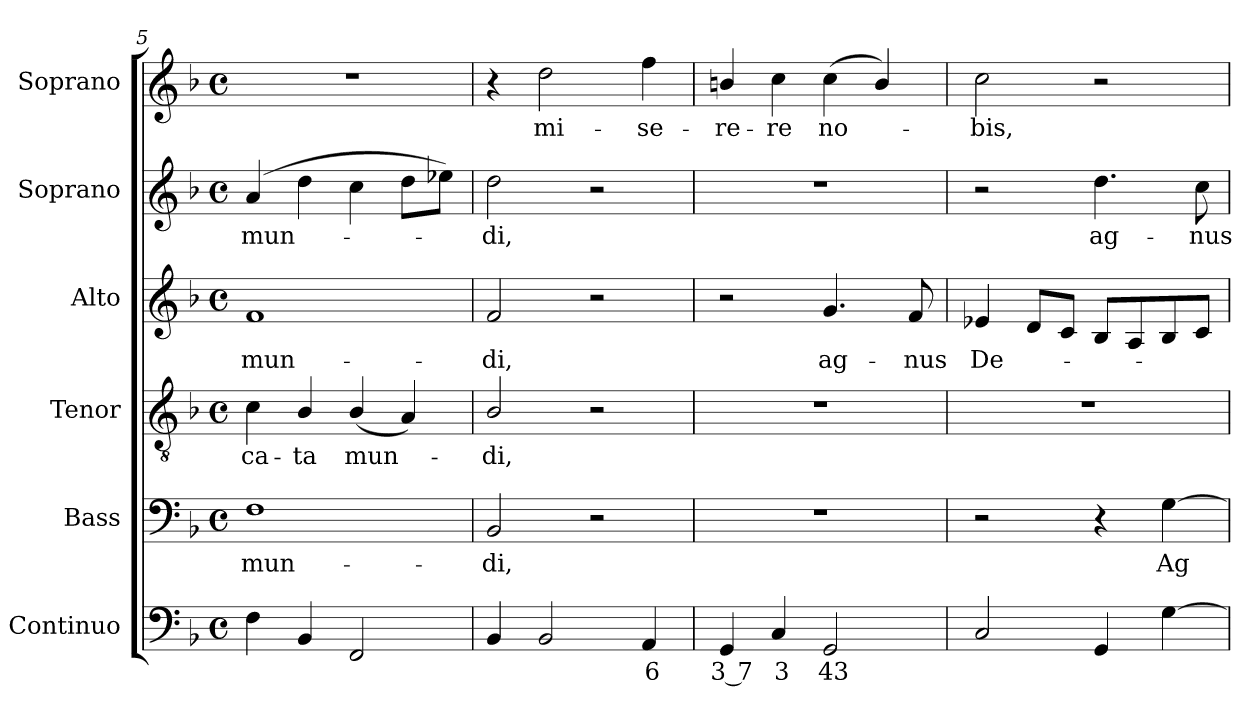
**kern	**text	**kern	**text	**kern	**text	**kern	**text	**kern	**text	**kern	**text
*part6	*part6	*part5	*part5	*part4	*part4	*part3	*part3	*part2	*part2	*part1	*part1
*staff6	*staff6	*staff5	*staff5	*staff4	*staff4	*staff3	*staff3	*staff2	*staff2	*staff1	*staff1
*I"Continuo	*	*I"Bass	*	*I"Tenor	*	*I"Alto	*	*I"Soprano	*	*I"Soprano	*
*I'Cont.	*	*I'B.	*	*I'T.	*	*I'A.	*	*I'S.	*	*I'S.	*
*clefF4	*	*clefF4	*	*clefGv2	*	*clefG2	*	*clefG2	*	*clefG2	*
*	*	*	*	*ITrd7c12	*	*	*	*	*	*	*
*k[b-]	*	*k[b-]	*	*k[b-]	*	*k[b-]	*	*k[b-]	*	*k[b-]	*
*F:	*	*F:	*	*F:	*	*F:	*	*F:	*	*F:	*
*M4/4	*	*M4/4	*	*M4/4	*	*M4/4	*	*M4/4	*	*M4/4	*
*met(c)	*	*met(c)	*	*met(c)	*	*met(c)	*	*met(c)	*	*met(c)	*
=5	=5	=5	=5	=5	=5	=5	=5	=5	=5	=5	=5
!	!	!	!LO:LY:b:color=#000000	!	!	!	!	!	!	!	!
!	!	!	!	!	!LO:LY:b:color=#000000	!	!	!	!	!	!
!	!	!	!	!	!	!	!LO:LY:b:color=#000000	!	!	!	!
!	!	!	!	!	!	!	!	!	!LO:LY:b:color=#000000	!	!
4Fi\	.	1Fi	mun-	4Ci\	-ca-	1fi	mun-	(4ai/	mun-	1r	.
!	!	!	!	!	!LO:LY:b:color=#000000	!	!	!	!	!	!
4BB-i/	.	.	.	4BB-i/	-ta	.	.	4ddi\	.	.	.
!	!	!	!	!	!LO:LY:b:color=#000000	!	!	!	!	!	!
2FFi/	.	.	.	(4BB-i/	mun-	.	.	4cci\	.	.	.
.	.	.	.	4AAi/)	.	.	.	8ddi\L	.	.	.
.	.	.	.	.	.	.	.	8ee-Xi\J)	.	.	.
!!LO:LB:g=z
=6	=6	=6	=6	=6	=6	=6	=6	=6	=6	=6	=6
!	!	!	!LO:LY:b:color=#000000	!	!	!	!	!	!	!	!
!	!	!	!	!	!LO:LY:b:color=#000000	!	!	!	!	!	!
!	!	!	!	!	!	!	!LO:LY:b:color=#000000	!	!	!	!
!	!	!	!	!	!	!	!	!	!LO:LY:b:color=#000000	!	!
4BB-i/	.	2BB-i/	-di,	2BB-i/	-di,	2fi/	-di,	2ddi\	-di,	4r	.
!	!	!	!	!	!	!	!	!	!	!	!LO:LY:b:color=#000000
2BB-i/	.	.	.	.	.	.	.	.	.	2ddi\	mi-
.	.	2r	.	2r	.	2r	.	2r	.	.	.
!	!LO:LY:b:color=#000000	!	!	!	!	!	!	!	!	!	!
!	!	!	!	!	!	!	!	!	!	!	!LO:LY:b:color=#000000
4AAi/	6	.	.	.	.	.	.	.	.	4ffi\	-se-
=7	=7	=7	=7	=7	=7	=7	=7	=7	=7	=7	=7
!	!LO:LY:b:color=#000000	!	!	!	!	!	!	!	!	!	!
!	!	!	!	!	!	!	!	!	!	!	!LO:LY:b:color=#000000
4GGi/	3 7	1r	.	1r	.	2r	.	1r	.	4bni/	-re-
!	!LO:LY:b:color=#000000	!	!	!	!	!	!	!	!	!	!
!	!	!	!	!	!	!	!	!	!	!	!LO:LY:b:color=#000000
4Ci/	3	.	.	.	.	.	.	.	.	4cci\	-re
!	!LO:LY:b:color=#000000	!	!	!	!	!	!	!	!	!	!
!	!	!	!	!	!	!	!LO:LY:b:color=#000000	!	!	!	!
!	!	!	!	!	!	!	!	!	!	!	!LO:LY:b:color=#000000
2GGi/	43	.	.	.	.	4.gi/	ag-	.	.	(4cci\	no-
.	.	.	.	.	.	.	.	.	.	4bi/)	.
!	!	!	!	!	!	!	!LO:LY:b:color=#000000	!	!	!	!
.	.	.	.	.	.	8fi/	-nus	.	.	.	.
=8	=8	=8	=8	=8	=8	=8	=8	=8	=8	=8	=8
!	!	!	!	!	!	!	!LO:LY:b:color=#000000	!	!	!	!
!	!	!	!	!	!	!	!	!	!	!	!LO:LY:b:color=#000000
2Ci/	.	2r	.	1r	.	4e-Xi/	De-	2r	.	2cci\	-bis,
.	.	.	.	.	.	8di/L	.	.	.	.	.
.	.	.	.	.	.	8ci/J	.	.	.	.	.
!	!	!	!	!	!	!	!	!	!LO:LY:b:color=#000000	!	!
4GGi/	.	4r	.	.	.	8B-i/L	.	4.ddi\	ag-	2r	.
.	.	.	.	.	.	8Ai/	.	.	.	.	.
!	!	!	!LO:LY:b:color=#000000	!	!	!	!	!	!	!	!
[4Gi\	.	[4Gi\	Ag-	.	.	8B-i/	.	.	.	.	.
!	!	!	!	!	!	!	!	!	!LO:LY:b:color=#000000	!	!
.	.	.	.	.	.	8ci/J	.	8cci\	-nus	.	.
=	=	=	=	=	=	=	=	=	=	=	=
*-	*-	*-	*-	*-	*-	*-	*-	*-	*-	*-	*-
